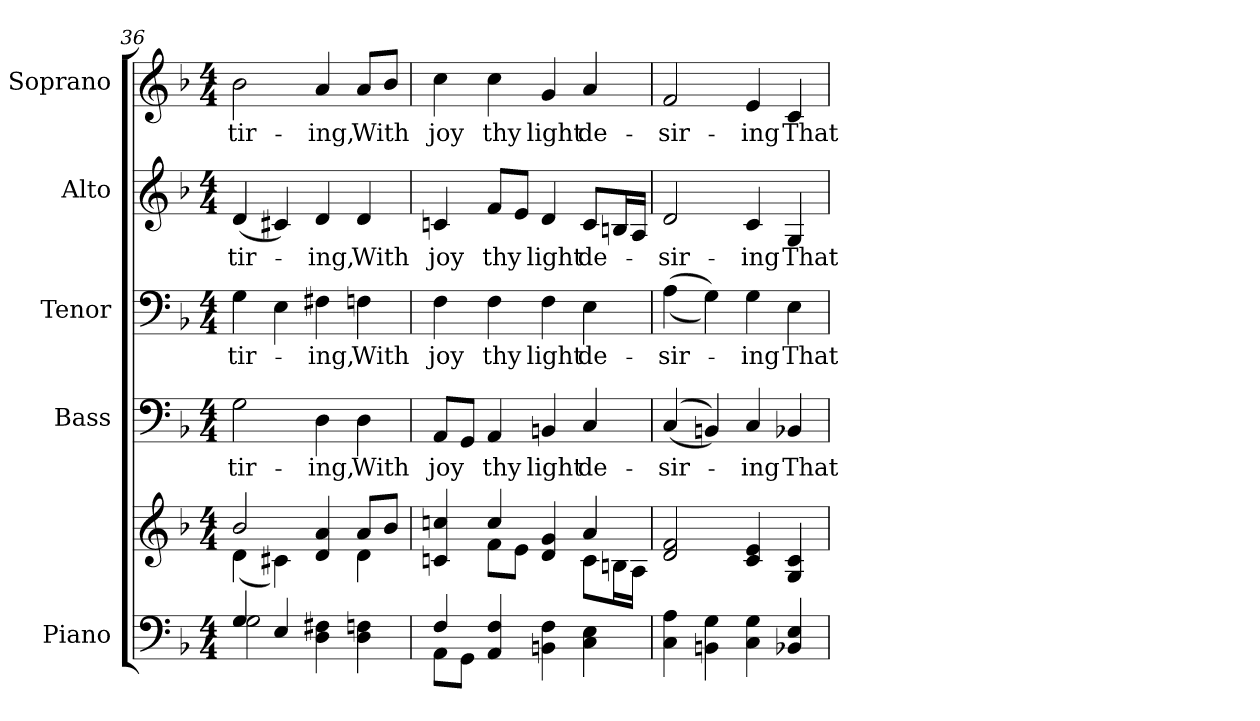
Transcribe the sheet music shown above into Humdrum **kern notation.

**kern	**kern	**kern	**text	**kern	**text	**kern	**text	**kern	**text
*part5	*part5	*part4	*part4	*part3	*part3	*part2	*part2	*part1	*part1
*staff6	*staff5	*staff4	*staff4	*staff3	*staff3	*staff2	*staff2	*staff1	*staff1
*I"Piano	*	*I"Bass	*	*I"Tenor	*	*I"Alto	*	*I"Soprano	*
*I'Pno.	*	*I'B.	*	*I'T.	*	*I'A.	*	*I'S.	*
*clefF4	*clefG2	*clefF4	*	*clefF4	*	*clefG2	*	*clefG2	*
*k[b-]	*k[b-]	*k[b-]	*	*k[b-]	*	*k[b-]	*	*k[b-]	*
*F:	*F:	*F:	*	*F:	*	*F:	*	*F:	*
*M4/4	*M4/4	*M4/4	*	*M4/4	*	*M4/4	*	*M4/4	*
=36	=36	=36	=36	=36	=36	=36	=36	=36	=36
*^	*^	*	*	*	*	*	*	*	*
!	!	!	!	!	!LO:LY:b:color=#000000	!	!	!	!	!	!
!	!	!	!	!	!	!	!LO:LY:b:color=#000000	!	!	!	!
!	!	!	!	!	!	!	!	!	!LO:LY:b:color=#000000	!	!
!	!	!	!	!	!	!	!	!	!	!	!LO:LY:b:color=#000000
4Gi/	2Gi\	2b-i/	(4di\	2Gi\	-tir-	4Gi\	-tir-	(4di/	-tir-	2b-i\	-tir-
4Ei/	.	.	4c#Xi\)	.	.	4Ei\	.	4c#Xi/)	.	.	.
!	!	!	!	!	!LO:LY:b:color=#000000	!	!	!	!	!	!
!	!	!	!	!	!	!	!LO:LY:b:color=#000000	!	!	!	!
!	!	!	!	!	!	!	!	!	!LO:LY:b:color=#000000	!	!
!	!	!	!	!	!	!	!	!	!	!	!LO:LY:b:color=#000000
4Di\ 4F#Xi	2ryy	4di/ 4ai	4ryy	4Di\	-ing,	4F#Xi\	-ing,	4di/	-ing,	4ai/	-ing,
!	!	!	!	!	!LO:LY:b:color=#000000	!	!	!	!	!	!
!	!	!	!	!	!	!	!LO:LY:b:color=#000000	!	!	!	!
!	!	!	!	!	!	!	!	!	!LO:LY:b:color=#000000	!	!
!	!	!	!	!	!	!	!	!	!	!	!LO:LY:b:color=#000000
4Di\ 4Fni	.	8ai/L	4di\	4Di\	With	4Fni\	With	4di/	With	8ai/L	With
.	.	8b-i/J	.	.	.	.	.	.	.	8b-i/J	.
!!LO:PB:g=z
=37	=37	=37	=37	=37	=37	=37	=37	=37	=37	=37	=37
!	!	!	!	!	!LO:LY:b:color=#000000	!	!	!	!	!	!
!	!	!	!	!	!	!	!LO:LY:b:color=#000000	!	!	!	!
!	!	!	!	!	!	!	!	!	!LO:LY:b:color=#000000	!	!
!	!	!	!	!	!	!	!	!	!	!	!LO:LY:b:color=#000000
4Fi/	8AAi\L	4cni/ 4ccni	4ryy	8AAi/L	joy	4Fi\	joy	4cni/	joy	4cci\	joy
.	8GGi\J	.	.	8GGi/J	.	.	.	.	.	.	.
!	!	!	!	!	!LO:LY:b:color=#000000	!	!	!	!	!	!
!	!	!	!	!	!	!	!LO:LY:b:color=#000000	!	!	!	!
!	!	!	!	!	!	!	!	!	!LO:LY:b:color=#000000	!	!
!	!	!	!	!	!	!	!	!	!	!	!LO:LY:b:color=#000000
4AAi/ 4Fi	4ryy	4cci/	8fi\L	4AAi/	thy	4Fi\	thy	8fi/L	thy	4cci\	thy
.	.	.	8ei\J	.	.	.	.	8ei/J	.	.	.
!	!	!	!	!	!LO:LY:b:color=#000000	!	!	!	!	!	!
!	!	!	!	!	!	!	!LO:LY:b:color=#000000	!	!	!	!
!	!	!	!	!	!	!	!	!	!LO:LY:b:color=#000000	!	!
!	!	!	!	!	!	!	!	!	!	!	!LO:LY:b:color=#000000
4BBni\ 4Fi	2ryy	4di/ 4gi	4ryy	4BBni/	light	4Fi\	light	4di/	light	4gi/	light
!	!	!	!	!	!LO:LY:b:color=#000000	!	!	!	!	!	!
!	!	!	!	!	!	!	!LO:LY:b:color=#000000	!	!	!	!
!	!	!	!	!	!	!	!	!	!LO:LY:b:color=#000000	!	!
!	!	!	!	!	!	!	!	!	!	!	!LO:LY:b:color=#000000
4Ci\ 4Ei	.	4ai/	8ci\L	4Ci/	de-	4Ei\	de-	8ci/L	de-	4ai/	de-
.	.	.	16Bni\L	.	.	.	.	16Bni/L	.	.	.
.	.	.	16Ai\JJ	.	.	.	.	16Ai/JJ	.	.	.
*v	*v	*	*	*	*	*	*	*	*	*	*
*	*v	*v	*	*	*	*	*	*	*	*
=38	=38	=38	=38	=38	=38	=38	=38	=38	=38
*	*^	*	*	*	*	*	*	*	*
!	!	!	!	!LO:LY:b:color=#000000	!	!	!	!	!	!
*	*v	*v	*	*	*	*	*	*	*	*
*	*^	*	*	*	*	*	*	*	*
!	!	!	!	!	!	!LO:LY:b:color=#000000	!	!	!	!
*	*v	*v	*	*	*	*	*	*	*	*
*	*^	*	*	*	*	*	*	*	*
!	!	!	!	!	!	!	!	!LO:LY:b:color=#000000	!	!
*	*v	*v	*	*	*	*	*	*	*	*
*	*^	*	*	*	*	*	*	*	*
!	!	!	!	!	!	!	!	!	!	!LO:LY:b:color=#000000
*	*v	*v	*	*	*	*	*	*	*	*
4Ci\ 4Ai	2di/ 2fi	((4Ci/	-sir-	((4Ai\	-sir-	2di/	-sir-	2fi/	-sir-
4BBni\ 4Gi	.	4BBni/))	.	4Gi\))	.	.	.	.	.
!	!	!	!LO:LY:b:color=#000000	!	!	!	!	!	!
!	!	!	!	!	!LO:LY:b:color=#000000	!	!	!	!
!	!	!	!	!	!	!	!LO:LY:b:color=#000000	!	!
!	!	!	!	!	!	!	!	!	!LO:LY:b:color=#000000
4Ci\ 4Gi	4ci/ 4ei	4Ci/	-ing	4Gi\	-ing	4ci/	-ing	4ei/	-ing
!	!	!	!LO:LY:b:color=#000000	!	!	!	!	!	!
!	!	!	!	!	!LO:LY:b:color=#000000	!	!	!	!
!	!	!	!	!	!	!	!LO:LY:b:color=#000000	!	!
!	!	!	!	!	!	!	!	!	!LO:LY:b:color=#000000
4BB-Xi/ 4Ei	4Gi/ 4ci	4BB-Xi/	That	4Ei\	That	4Gi/	That	4ci/	That
=	=	=	=	=	=	=	=	=	=
*-	*-	*-	*-	*-	*-	*-	*-	*-	*-
